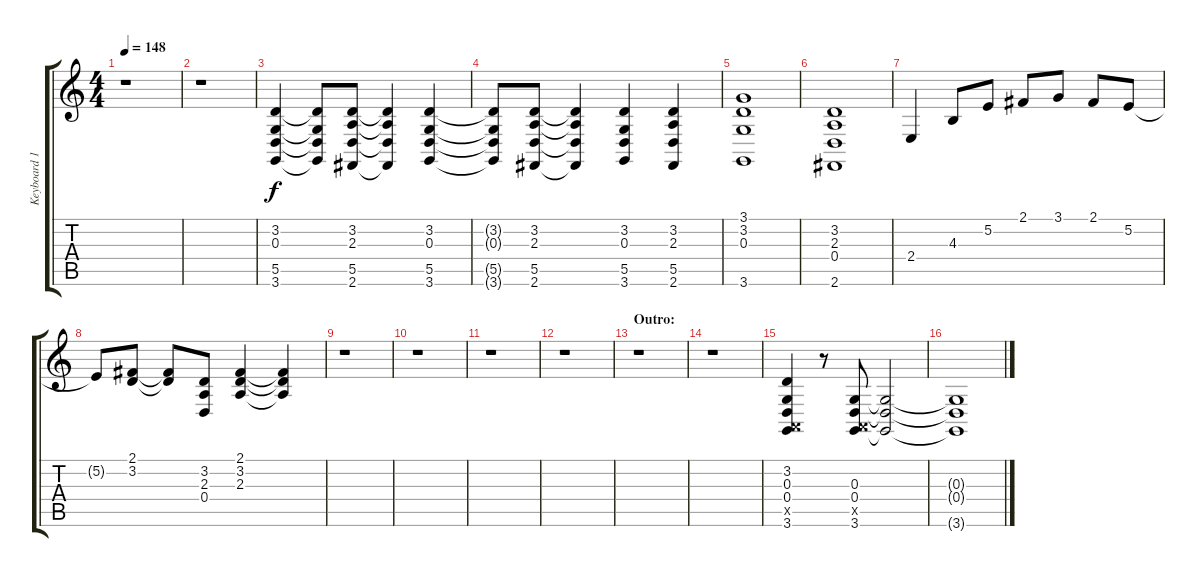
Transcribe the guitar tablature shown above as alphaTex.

\track ("Keyboard 1" "Keyboard 1") {instrument acousticgrandpiano}
\staff {score tabs}
\tuning (E4 B3 G3 D3 A2 E2) {hide}
\ts (4 4)
\tempo 148
\clef g2
\ks c
r.1{dy f} |
r.1 |
(3.2 0.3 5.5 3.6).4 (3.2{t} 0.3{t} 5.5{t} 3.6{t}).8 (3.2 2.3 5.5 2.6).8 (3.2{t} 2.3{t} 5.5{t} 2.6{t}).4 (3.2 0.3 5.5 3.6).4 |
(3.2{t} 0.3{t} 5.5{t} 3.6{t}).8 (3.2 2.3 5.5 2.6).8 (3.2{t} 2.3{t} 5.5{t} 2.6{t}).4 (3.2 0.3 5.5 3.6).4 (3.2 2.3 5.5 2.6).4 |
(3.1 3.2 0.3 3.6).1 |
(3.2 2.3 0.4 2.6).1 |
2.4.4 4.3.8 5.2.8 2.1.8 3.1.8 2.1.8 5.2.8 |
5.2{t}.8 (2.1 3.2).8 (2.1{t} 3.2{t}).8 (3.2 2.3 0.4).8 (2.1 3.2 2.3).4 (2.1{t} 3.2{t} 2.3{t}).4 |
r.1 |
r.1 |
r.1 |
r.1 |
\section ("" "Outro:")
r.1 |
r.1 |
(3.2 0.3 0.4 0.5{x} 3.6).4 r.8 (0.3 0.4 0.5{x} 3.6).8 (0.3{t} 0.4{t} 3.6{t}).2 |
(0.3{t} 0.4{t} 3.6{t}).1
